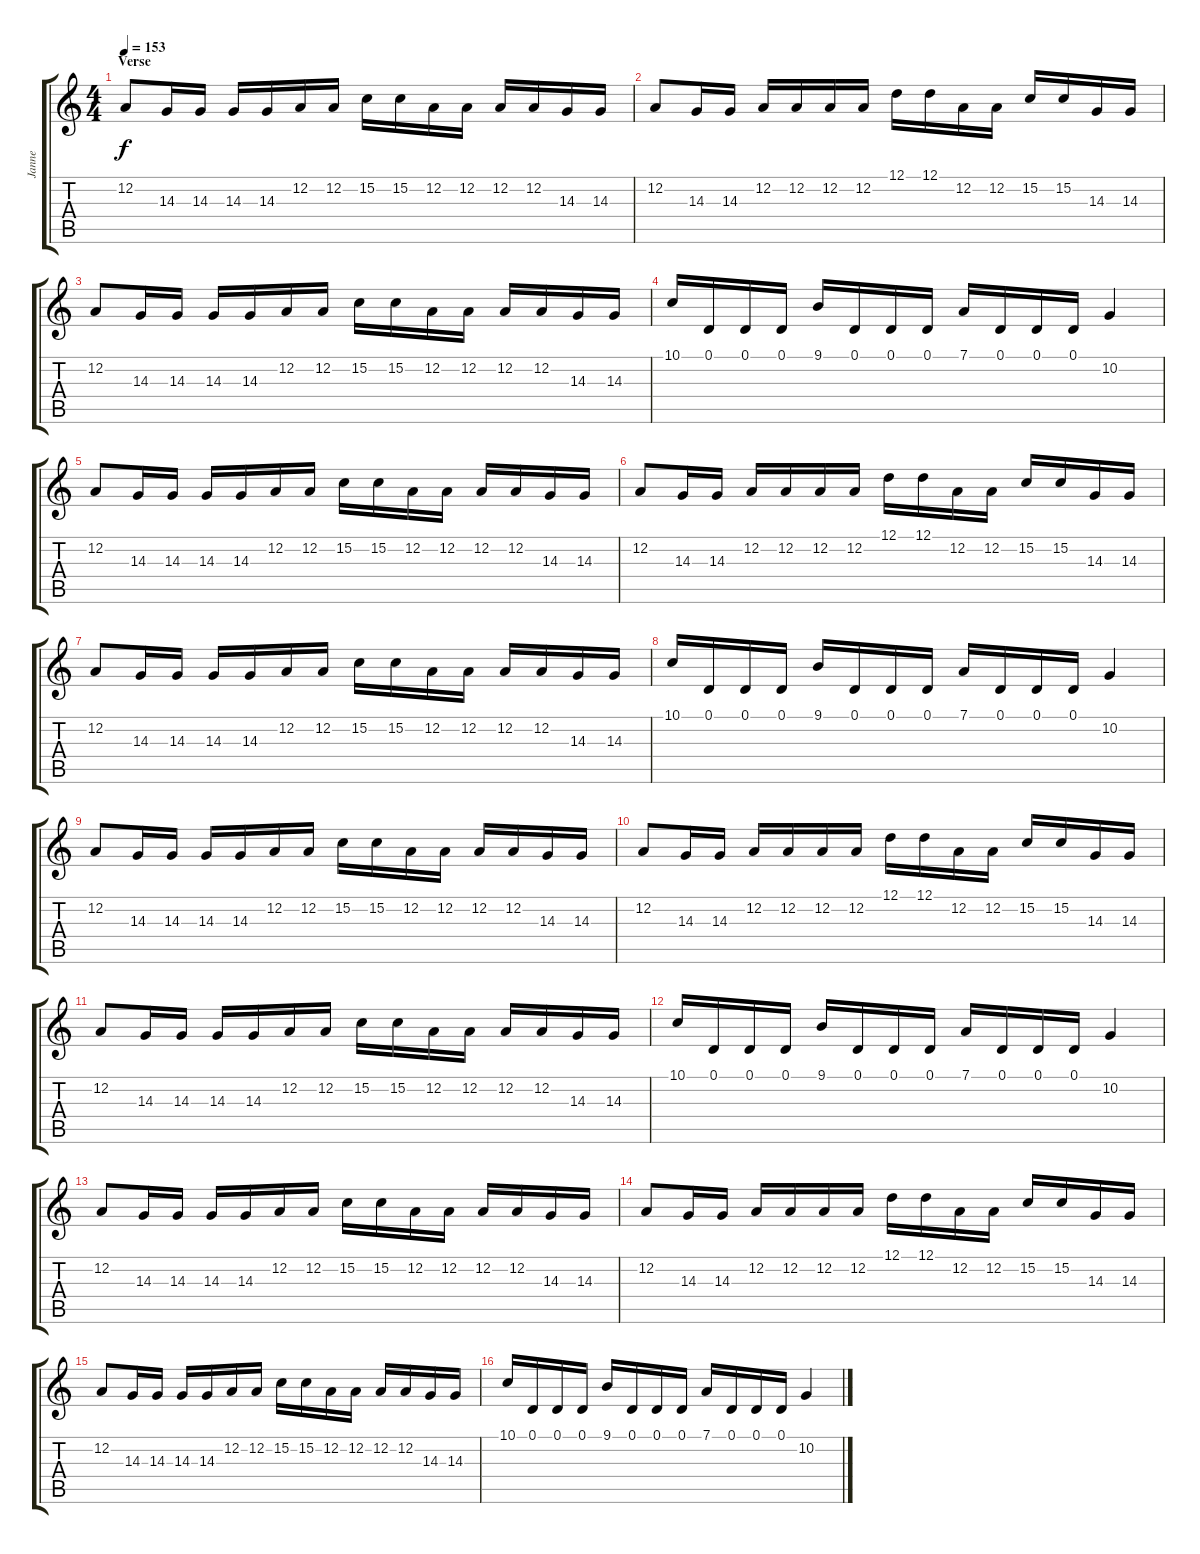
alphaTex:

\track ("Janne" "Janne") {instrument stringensemble1}
\staff {score tabs}
\tuning (D4 A3 F3 C3 G2 D2) {hide}
\ts (4 4)
\section ("" "Verse")
\tempo 153
\clef g2
\ks c
12.2.8{dy f} 14.3.16 14.3.16 14.3.16 14.3.16 12.2.16 12.2.16 15.2.16 15.2.16 12.2.16 12.2.16 12.2.16 12.2.16 14.3.16 14.3.16 |
12.2.8 14.3.16 14.3.16 12.2.16 12.2.16 12.2.16 12.2.16 12.1.16 12.1.16 12.2.16 12.2.16 15.2.16 15.2.16 14.3.16 14.3.16 |
12.2.8 14.3.16 14.3.16 14.3.16 14.3.16 12.2.16 12.2.16 15.2.16 15.2.16 12.2.16 12.2.16 12.2.16 12.2.16 14.3.16 14.3.16 |
10.1.16 0.1.16 0.1.16 0.1.16 9.1.16 0.1.16 0.1.16 0.1.16 7.1.16 0.1.16 0.1.16 0.1.16 10.2.4 |
12.2.8 14.3.16 14.3.16 14.3.16 14.3.16 12.2.16 12.2.16 15.2.16 15.2.16 12.2.16 12.2.16 12.2.16 12.2.16 14.3.16 14.3.16 |
12.2.8 14.3.16 14.3.16 12.2.16 12.2.16 12.2.16 12.2.16 12.1.16 12.1.16 12.2.16 12.2.16 15.2.16 15.2.16 14.3.16 14.3.16 |
12.2.8 14.3.16 14.3.16 14.3.16 14.3.16 12.2.16 12.2.16 15.2.16 15.2.16 12.2.16 12.2.16 12.2.16 12.2.16 14.3.16 14.3.16 |
10.1.16 0.1.16 0.1.16 0.1.16 9.1.16 0.1.16 0.1.16 0.1.16 7.1.16 0.1.16 0.1.16 0.1.16 10.2.4 |
12.2.8 14.3.16 14.3.16 14.3.16 14.3.16 12.2.16 12.2.16 15.2.16 15.2.16 12.2.16 12.2.16 12.2.16 12.2.16 14.3.16 14.3.16 |
12.2.8 14.3.16 14.3.16 12.2.16 12.2.16 12.2.16 12.2.16 12.1.16 12.1.16 12.2.16 12.2.16 15.2.16 15.2.16 14.3.16 14.3.16 |
12.2.8 14.3.16 14.3.16 14.3.16 14.3.16 12.2.16 12.2.16 15.2.16 15.2.16 12.2.16 12.2.16 12.2.16 12.2.16 14.3.16 14.3.16 |
10.1.16 0.1.16 0.1.16 0.1.16 9.1.16 0.1.16 0.1.16 0.1.16 7.1.16 0.1.16 0.1.16 0.1.16 10.2.4 |
12.2.8 14.3.16 14.3.16 14.3.16 14.3.16 12.2.16 12.2.16 15.2.16 15.2.16 12.2.16 12.2.16 12.2.16 12.2.16 14.3.16 14.3.16 |
12.2.8 14.3.16 14.3.16 12.2.16 12.2.16 12.2.16 12.2.16 12.1.16 12.1.16 12.2.16 12.2.16 15.2.16 15.2.16 14.3.16 14.3.16 |
12.2.8 14.3.16 14.3.16 14.3.16 14.3.16 12.2.16 12.2.16 15.2.16 15.2.16 12.2.16 12.2.16 12.2.16 12.2.16 14.3.16 14.3.16 |
10.1.16 0.1.16 0.1.16 0.1.16 9.1.16 0.1.16 0.1.16 0.1.16 7.1.16 0.1.16 0.1.16 0.1.16 10.2.4
